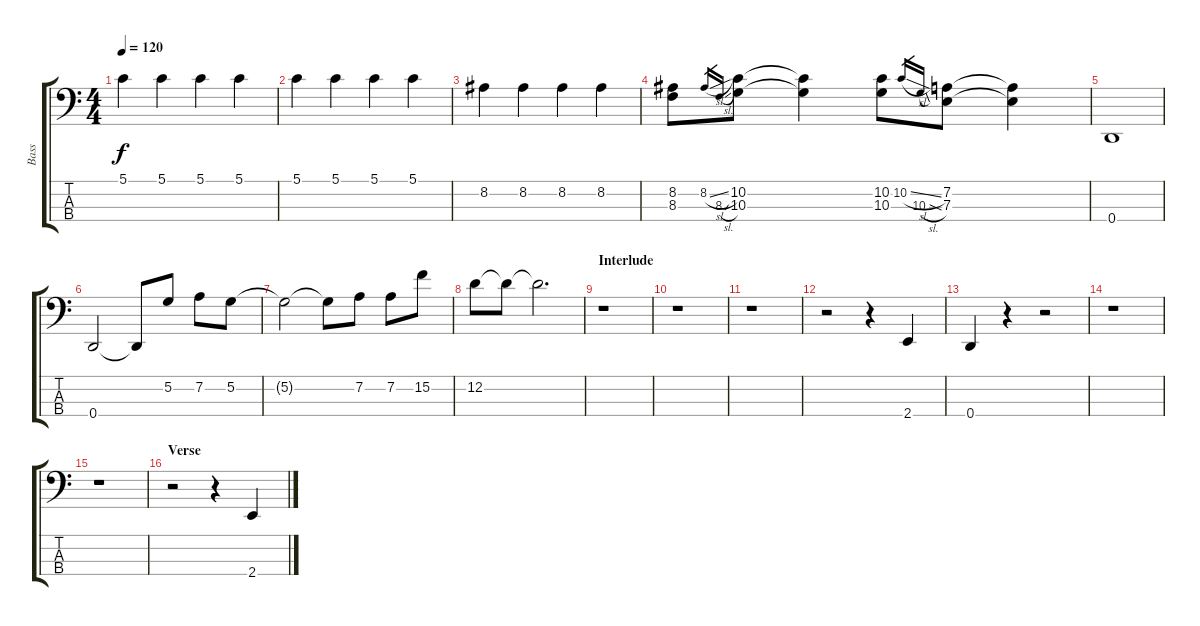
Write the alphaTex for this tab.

\track ("Bass" "Bass") {instrument electricbassfinger}
\staff {score tabs}
\tuning (G2 D2 A1 D1) {hide}
\ts (4 4)
\tempo 120
\clef f4
\ks c
5.1.4{dy f} 5.1.4 5.1.4 5.1.4 |
5.1.4 5.1.4 5.1.4 5.1.4 |
8.2.4 8.2.4 8.2.4 8.2.4 |
(8.2 8.3).8 8.2{sl}.16{gr} 8.3{sl}.16{gr} (10.2 10.3).8 (10.2{t} 10.3{t}).4 (10.2 10.3).8 10.2{sl}.16{gr} 10.3{sl}.16{gr} (7.2 7.3).8 (7.2{t} 7.3{t}).4 |
0.4.1 |
0.4.2 0.4{t}.8 5.2.8 7.2.8 5.2.8 |
5.2{t}.2 5.2{t}.8 7.2.8 7.2.8 15.2.8 |
12.2.8 12.2{t}.8 12.2{t}.2{d} |
\section ("" "Interlude")
r.1 |
r.1 |
r.1 |
r.2 r.4 2.4.4 |
0.4.4 r.4 r.2 |
r.1 |
r.1 |
\section ("" "Verse")
r.2 r.4 2.4.4
